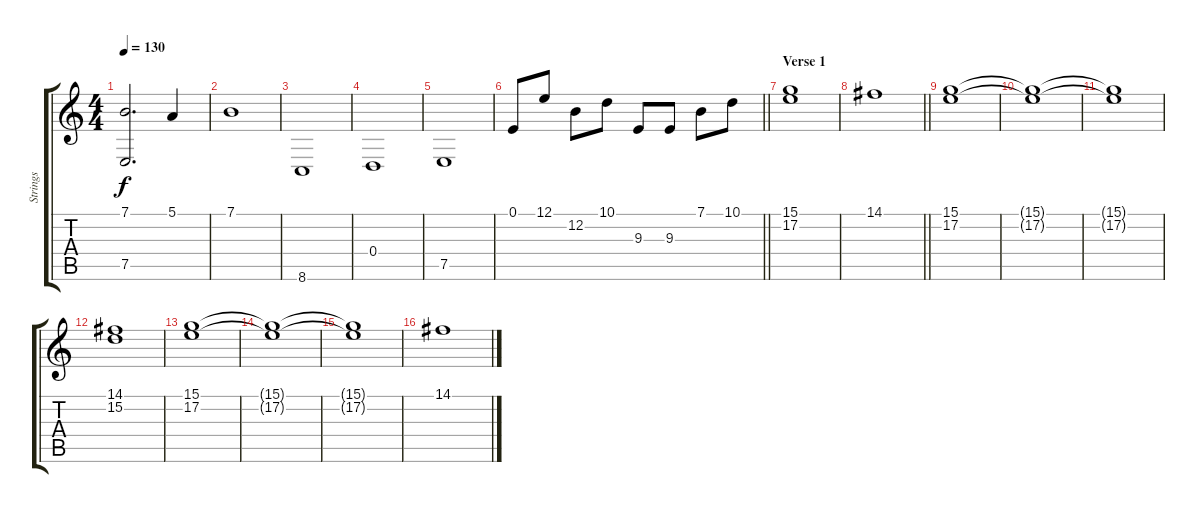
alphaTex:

\track ("Strings" "Strings") {instrument synthstrings1}
\staff {score tabs}
\tuning (E4 B3 G3 D3 A2 E2) {hide}
\ts (4 4)
\tempo 130
\clef g2
\ks c
(7.1 7.5).2{d dy f} 5.1.4 |
7.1.1 |
8.6.1 |
0.4.1 |
7.5.1 |
\barLineRight lightlight
0.1.8 12.1.8 12.2.8 10.1.8 9.3.8 9.3.8 7.1.8 10.1.8 |
\section ("" "Verse 1")
(15.1 17.2).1 |
\barLineRight lightlight
14.1.1 |
(15.1 17.2).1 |
(15.1{t} 17.2{t}).1 |
(15.1{t} 17.2{t}).1 |
(14.1 15.2).1 |
(15.1 17.2).1 |
(15.1{t} 17.2{t}).1 |
(15.1{t} 17.2{t}).1 |
14.1.1
